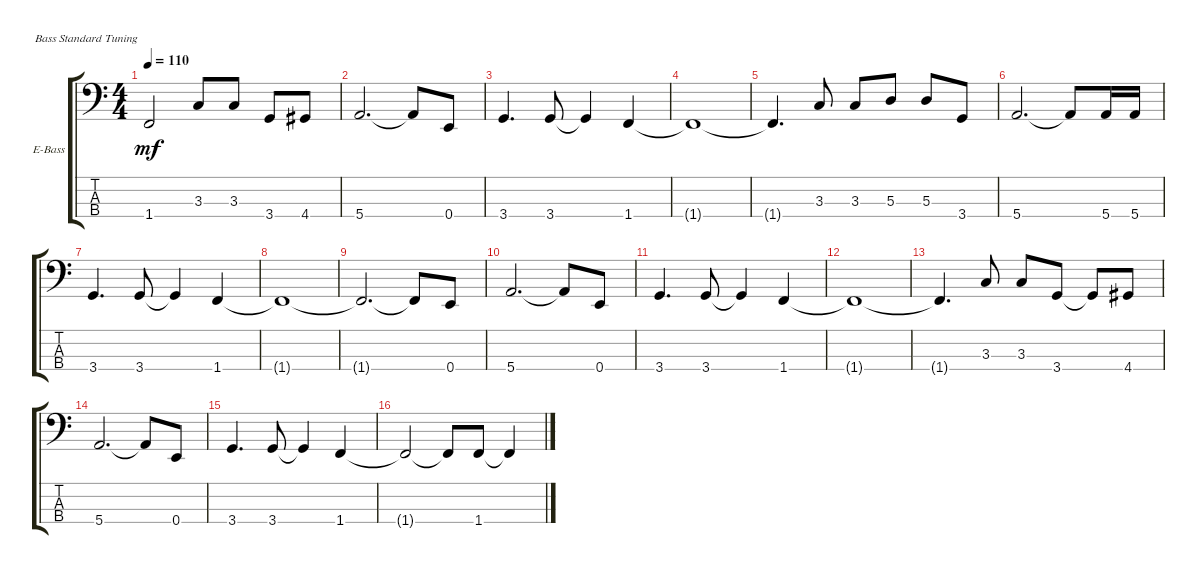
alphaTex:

\defaultSystemsLayout 4
\bracketExtendMode groupsimilarinstruments
\firstSystemTrackNameOrientation horizontal
\otherSystemsTrackNameOrientation horizontal
\track ("Electric Bass" "E-Bass") {instrument electricbassfinger}
\staff {score tabs}
\tuning (G2 D2 A1 E1)
\ts (4 4)
\tempo 110
\clef f4
\ks c
1.4{t}.2{dy mf} 3.3.8 3.3.8 3.4.8 4.4.8 |
5.4.2{d} 5.4{t}.8 0.4.8 |
3.4.4{d} 3.4.8 3.4{t}.4 1.4.4 |
1.4{t}.1 |
1.4{t}.4{d} 3.3.8 3.3.8 5.3.8 5.3.8 3.4.8 |
5.4.2{d} 5.4{t}.8 5.4.16 5.4.16 |
3.4.4{d} 3.4.8 3.4{t}.4 1.4.4 |
1.4{t}.1 |
1.4{t}.2{d} 1.4{t}.8 0.4.8 |
5.4.2{d} 5.4{t}.8 0.4.8 |
3.4.4{d} 3.4.8 3.4{t}.4 1.4.4 |
1.4{t}.1 |
1.4{t}.4{d} 3.3.8 3.3.8 3.4.8 3.4{t}.8 4.4.8 |
5.4.2{d} 5.4{t}.8 0.4.8 |
3.4.4{d} 3.4.8 3.4{t}.4 1.4.4 |
1.4{t}.2 1.4{t}.8 1.4.8 1.4{t}.4
